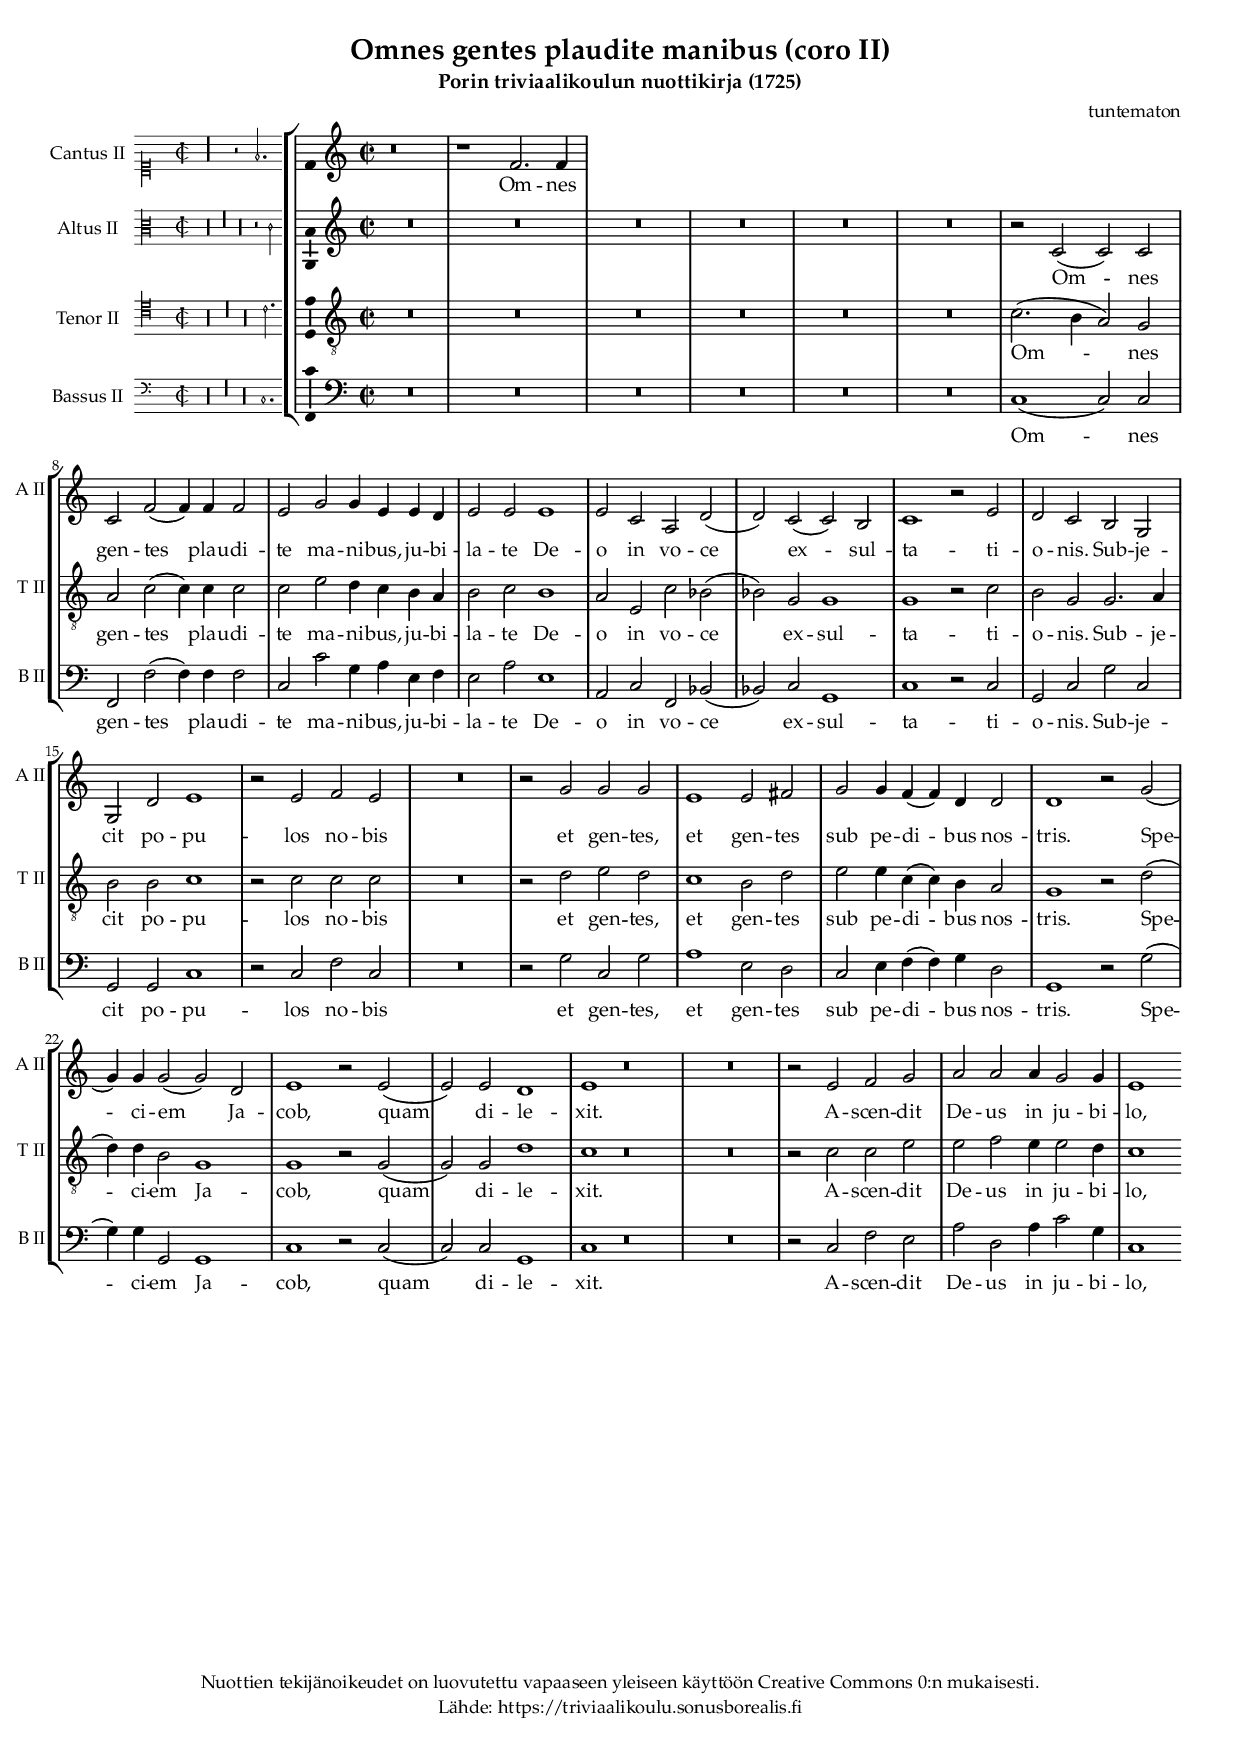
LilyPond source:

\version "2.20.0"
\include "suomi.ly"


\include "../omnes-gentes-plaudite-manibus.global.ily"
stanzaOneLyricsChoirOne = \lyricmode {
    Om -- nes gen -- tes plau -- di -- te ma -- ni -- bus,
    ju -- bi -- la -- te De -- o in vo -- ce ex -- sul -- ta -- ti -- o -- nis.
    Sub -- je -- cit po -- pu -- los no -- bis
    et gen -- tes, et gen -- tes sub pe -- di -- bus nos -- tris.
    Spe -- ci -- em Ja -- cob, quam di -- le -- xit.
    A -- scen -- dit De -- us in ju -- bi -- lo,
    a -- scen -- dit De -- us in ju -- bi -- lo,
    et Do -- mi -- nus in vo -- ce tu -- bae, in vo -- ce tu -- bae, in vo -- ce tu -- bae, tu -- bae.

    Psal -- li -- te, psal -- li -- te, psal -- li -- te De -- o, no -- stro, psal -- li -- te.
    Al -- le -- lu -- ja, al -- le -- lu -- ja, al -- le -- lu -- ja, al -- le -- lu -- ja.
}

stanzaOneLyricsChoirTwo = \lyricmode {
    Quo -- ni -- am Do -- mi -- nus ex -- cel -- sus, ter -- ri -- bi -- lis,
    Rex ma -- gnus su -- per om -- nem ter -- ram,
    sub -- je -- cit po -- pu -- los no -- bis
    et gen -- tes, E -- le -- git no -- bis he -- re -- di -- ta -- tem su -- am,
    spe -- ci -- em Ja -- cob, quam di -- le -- xit.
    A -- scen -- dit De -- us in ju -- bi -- lo,
    a -- scen -- dit De -- us in ju -- bi -- lo,
    et Do -- mi -- nus in vo -- ce tu -- bae, in vo -- ce tu -- bae, in vo -- ce tu -- bae.

    Psal -- li -- te, psal -- li -- te, psal -- li -- te re -- gi no -- stro, psal -- li -- te.
    Al -- le -- lu -- ja, al -- le -- lu -- ja, al -- le -- lu -- ja, al -- le -- lu -- ja.
}


% Second choir

SopranoTwoMusic = \relative c' {
	\set Staff.instrumentName = #"Cantus II"
	\set Staff.shortInstrumentName = "C II"

	\incipit {
		\clef "mensural-c1" \globalkey \globaltime
		r\maxima
		r2 f'2.
	}

	r\breve | r1 f2. f4|
}

AltoTwoMusic = \relative c' {
	\set Staff.instrumentName = #"Altus II"
	\set Staff.shortInstrumentName = "A II"

	\incipit {
		\clef "mensural-c3" \globalkey \globaltime
		r\longa
		e'\longa\rest
		r\longa
		r2 c'2
	}

	\repeat unfold 12 { R1 | }
	r2 c2( | c) c | c f2( | f4) f f2 |
	e g | g4 e e d | e2 e | e1 | e2 c | a d( | d) c( | c) h | c1 |
	r2 e | d c | h g | g d' | e1 | r2 e | f e| R1 | R |
	r2 g | g g |
	% 123
	e1 | e2 fis | g g4 f( | f) d d2 | d1 |
	r2 g( | g4) g g2( | g) d | e1 |
	r2 e( | e) e | d1 | e1 | R1 | R | R |
	r2 e | f g | a a | a4 g2 g4 | e1 |
}

TenoreTwoMusic = \relative c' {
	\set Staff.instrumentName = #"Tenor II"
	\set Staff.shortInstrumentName = "T II"

	\incipit {
		\clef "mensural-c4" \globalkey \globaltime
		r\longa
		c'\longa\rest
		r\longa
		c'2.
	}

	\clef "treble_8"
	\repeat unfold 12 { R1 | }
	c2.( h4 | a2) g | a c2( | c4) c c2 |
	c e | d4 c h a | h2 c | h1 | a2 e | c' b( | b) g | g1 | g |
	r2 c | h g | g2. a4 | h2 h | c1 | r2 c | c c | R1 | R |
	r2 d | e d |
	% 123
	c1 | h2 d | e e4 c( | c) h a2 | g1 |
	r2 d'( | d4) d h2 | g1 | g |
	r2 g( | g) g | d'1 | c | R1 | R | R |
	r2 c | c e | e f | e4 e2 d4 | c1 |
}


BassTwoMusic = \relative c {
	\set Staff.instrumentName = #"Bassus II"
	\set Staff.shortInstrumentName = "B II"

	\incipit {
		\clef "mensural-f" \globalkey \globaltime
		r\longa
		f\longa\rest
		r\longa
		c1.
	}

	\clef bass
	\repeat unfold 12 { R1 | }
	c1( | c2) c | f, f'( | f4) f f2 |
	c c' | g4 a e f | e2 a | e1 |
	a,2 c | f, b( | b) c | g1 | c |
	r2 c | g c | g' c, | g g | c1 | r2 c | f c | R1 | R |
	r2 g' | c, g' |
	% 123
	a1 | e2 d | c e4 f( | f) g d2 | g,1 |
	r2 g'( | g4) g g,2 | g1 | c |
	r2 c( | c) c | g1 | c | R1 | R | R |
	r2 c | f e | a d, | a'4 c2 g4 | c,1 |
}


\include "omnes-gentes-plaudite-manibus.header.ily"

\header {
  title = "Omnes gentes plaudite manibus (coro II)"
}

\score {
  \new StaffGroup = choirTwoStaff <<
    \new Staff <<
      \new Voice = "SopranoTwo" {
		\global
        \SopranoTwoMusic
      }
     \new Lyrics \lyricsto "SopranoTwo" {
       \stanzaOneLyricsChoirOne
     }
    >>
    \new Staff <<
      \new Voice = "AltoTwo" {
        \global
        \AltoTwoMusic
      }
     \new Lyrics \lyricsto "AltoTwo" {
       \stanzaOneLyricsChoirOne
     }
    >>
    \new Staff <<
      \new Voice = "TenoreTwo" {
        \global
        \TenoreTwoMusic
      }
      \new Lyrics \lyricsto "TenoreTwo" {
       \stanzaOneLyricsChoirOne
      }
    >>
    \new Staff <<
      \new Voice = "BassTwo" {
        \global
        \BassTwoMusic
      }
      \new Lyrics \lyricsto "BassTwo" {
       \stanzaOneLyricsChoirOne
      }
    >>
  >>

  \midi {
    \globaltempo
  }
  \layout {
    \context {
      \Staff
      \consists "Ambitus_engraver"
		
    }
    indent = 4\cm
    incipit-width = 2.5\cm
    \context {
     \Score
     \override VerticalAxisGroup.remove-first = ##t
    }
  }
}
